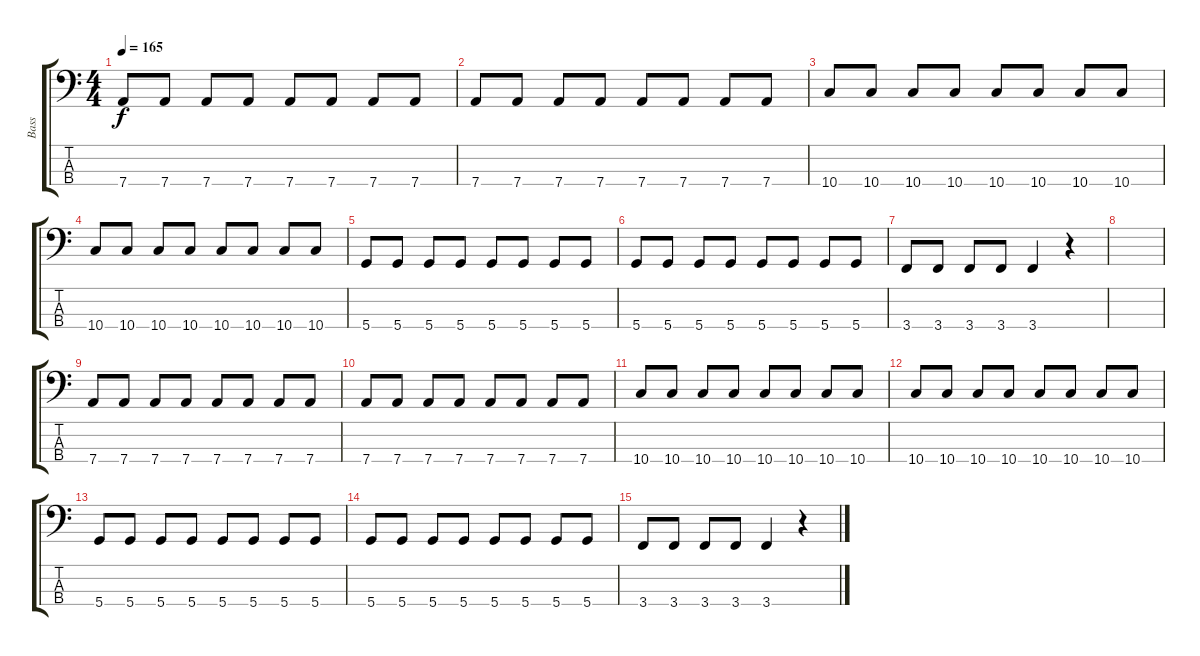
\track ("Bass" "Bass") {instrument electricbassfinger}
\staff {score tabs}
\tuning (G2 D2 A1 D1) {hide}
\ts (4 4)
\tempo 165
\clef f4
\ks c
7.4.8{dy f} 7.4.8 7.4.8 7.4.8 7.4.8 7.4.8 7.4.8 7.4.8 |
7.4.8 7.4.8 7.4.8 7.4.8 7.4.8 7.4.8 7.4.8 7.4.8 |
10.4.8 10.4.8 10.4.8 10.4.8 10.4.8 10.4.8 10.4.8 10.4.8 |
10.4.8 10.4.8 10.4.8 10.4.8 10.4.8 10.4.8 10.4.8 10.4.8 |
5.4.8 5.4.8 5.4.8 5.4.8 5.4.8 5.4.8 5.4.8 5.4.8 |
5.4.8 5.4.8 5.4.8 5.4.8 5.4.8 5.4.8 5.4.8 5.4.8 |
3.4.8 3.4.8 3.4.8 3.4.8 3.4.4 r.4 |
|
7.4.8 7.4.8 7.4.8 7.4.8 7.4.8 7.4.8 7.4.8 7.4.8 |
7.4.8 7.4.8 7.4.8 7.4.8 7.4.8 7.4.8 7.4.8 7.4.8 |
10.4.8 10.4.8 10.4.8 10.4.8 10.4.8 10.4.8 10.4.8 10.4.8 |
10.4.8 10.4.8 10.4.8 10.4.8 10.4.8 10.4.8 10.4.8 10.4.8 |
5.4.8 5.4.8 5.4.8 5.4.8 5.4.8 5.4.8 5.4.8 5.4.8 |
5.4.8 5.4.8 5.4.8 5.4.8 5.4.8 5.4.8 5.4.8 5.4.8 |
3.4.8 3.4.8 3.4.8 3.4.8 3.4.4 r.4
